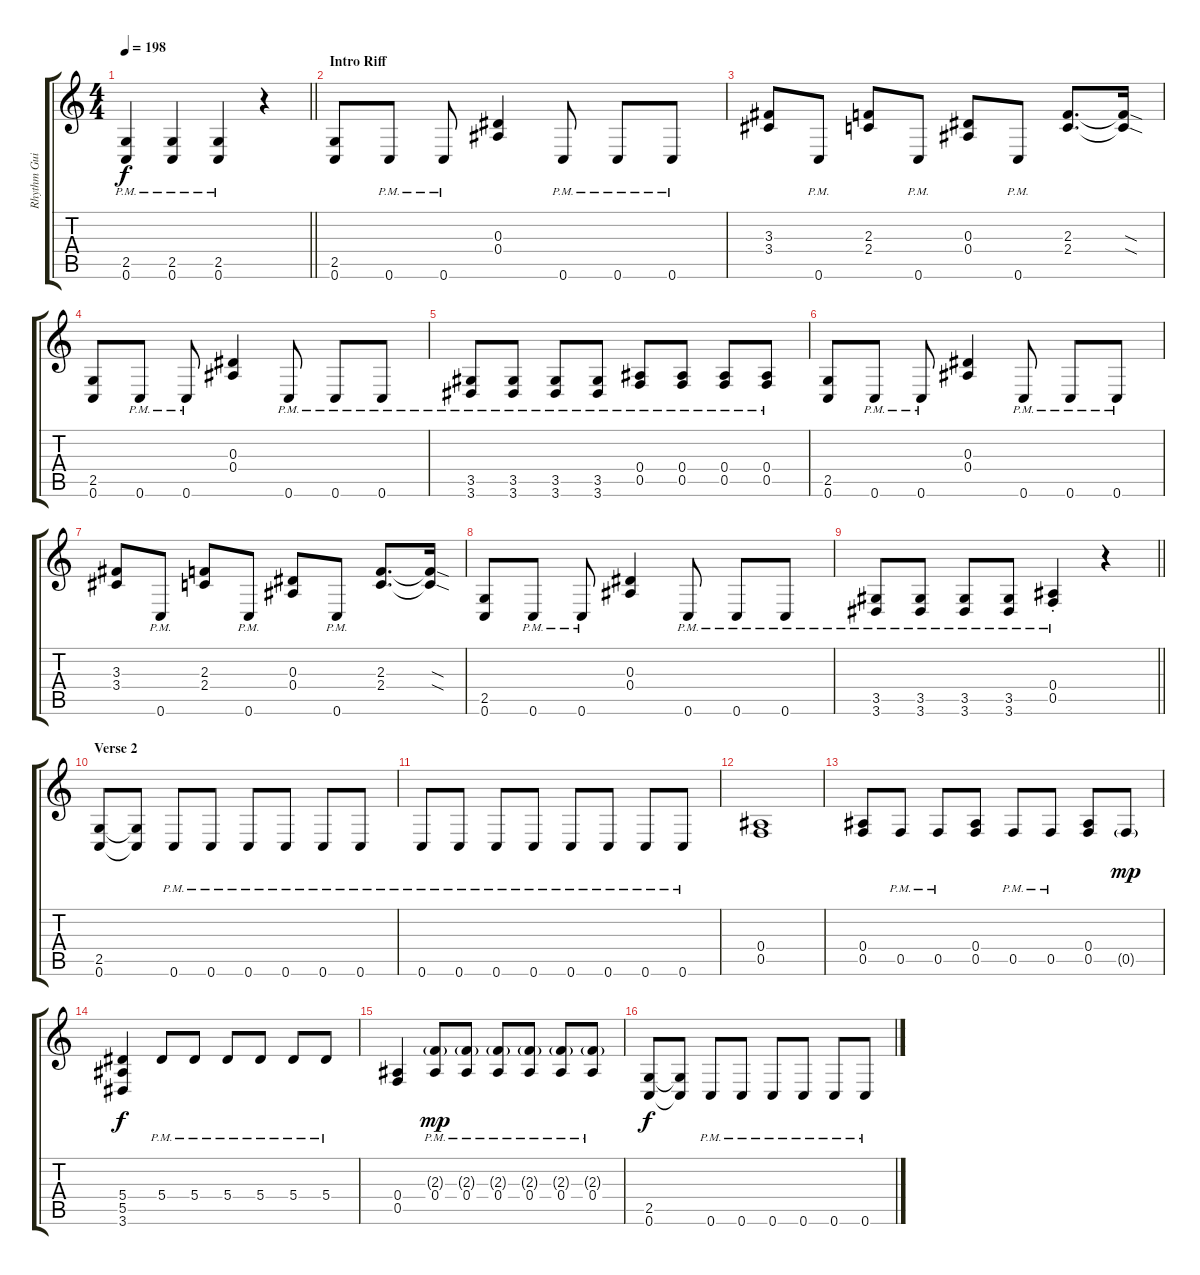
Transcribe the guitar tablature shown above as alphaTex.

\track ("Rhythm Guitar" "Rhythm Gui") {instrument distortionguitar}
\staff {score tabs}
\tuning (C4 G3 Eb3 Bb2 F2 C2) {hide}
\ts (4 4)
\tempo 198
\clef g2
\barLineRight lightlight
\ks c
(2.5{pm} 0.6{pm}).4{dy f} (2.5{pm} 0.6{pm}).4 (2.5{pm} 0.6{pm}).4 r.4 |
\section ("" "Intro Riff")
(2.5 0.6).8 0.6{pm}.8 0.6{pm}.8 (0.3 0.4).4 0.6{pm}.8 0.6{pm}.8 0.6{pm}.8 |
(3.3 3.4).8 0.6{pm}.8 (2.3 2.4).8 0.6{pm}.8 (0.3 0.4).8 0.6{pm}.8 (2.3 2.4).8{d} (2.3{sod t} 2.4{sod t}).16 |
(2.5 0.6).8 0.6{pm}.8 0.6{pm}.8 (0.3 0.4).4 0.6{pm}.8 0.6{pm}.8 0.6{pm}.8 |
(3.5{pm} 3.6{pm}).8 (3.5{pm} 3.6{pm}).8 (3.5{pm} 3.6{pm}).8 (3.5{pm} 3.6{pm}).8 (0.4{pm} 0.5{pm}).8 (0.4{pm} 0.5{pm}).8 (0.4{pm} 0.5{pm}).8 (0.4{pm} 0.5{pm}).8 |
(2.5 0.6).8 0.6{pm}.8 0.6{pm}.8 (0.3 0.4).4 0.6{pm}.8 0.6{pm}.8 0.6{pm}.8 |
(3.3 3.4).8 0.6{pm}.8 (2.3 2.4).8 0.6{pm}.8 (0.3 0.4).8 0.6{pm}.8 (2.3 2.4).8{d} (2.3{sod t} 2.4{sod t}).16 |
(2.5 0.6).8 0.6{pm}.8 0.6{pm}.8 (0.3 0.4).4 0.6{pm}.8 0.6{pm}.8 0.6{pm}.8 |
\barLineRight lightlight
(3.5{pm} 3.6{pm}).8 (3.5{pm} 3.6{pm}).8 (3.5{pm} 3.6{pm}).8 (3.5{pm} 3.6{pm}).8 (0.4{pm st} 0.5{pm st}).4 r.4 |
\section ("" "Verse 2")
(2.5 0.6).8{volume 12 balance 0} (2.5{t} 0.6{t}).8 0.6{pm}.8 0.6{pm}.8 0.6{pm}.8 0.6{pm}.8 0.6{pm}.8 0.6{pm}.8 |
0.6{pm}.8 0.6{pm}.8 0.6{pm}.8 0.6{pm}.8 0.6{pm}.8 0.6{pm}.8 0.6{pm}.8 0.6{pm}.8 |
(0.4 0.5).1 |
(0.4 0.5).8 0.5{pm}.8 0.5{pm}.8 (0.4 0.5).8 0.5{pm}.8 0.5{pm}.8 (0.4 0.5).8 0.5{g}.8{dy mp} |
(5.4 5.5 3.6).4{dy f} 5.4{pm}.8 5.4{pm}.8 5.4{pm}.8 5.4{pm}.8 5.4{pm}.8 5.4{pm}.8 |
(0.4 0.5).4 (2.3{g pm} 0.4{pm}).8{dy mp} (2.3{g pm} 0.4{pm}).8 (2.3{g pm} 0.4{pm}).8 (2.3{g pm} 0.4{pm}).8 (2.3{g pm} 0.4{pm}).8 (2.3{g pm} 0.4{pm}).8 |
(2.5 0.6).8{dy f} (2.5{t} 0.6{t}).8 0.6{pm}.8 0.6{pm}.8 0.6{pm}.8 0.6{pm}.8 0.6{pm}.8 0.6{pm}.8
